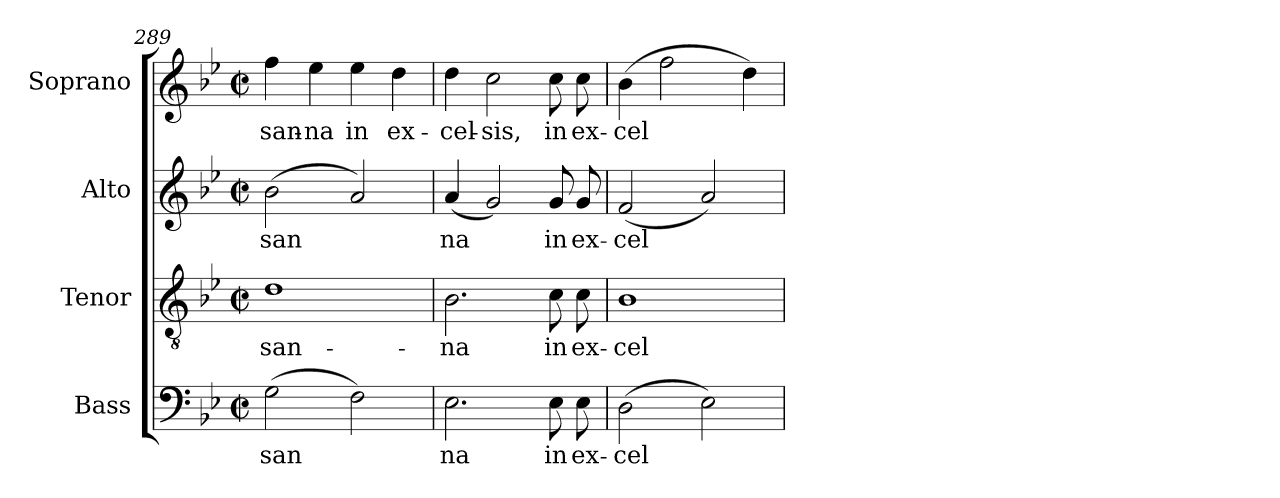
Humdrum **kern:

**kern	**text	**kern	**text	**kern	**text	**kern	**text
*part4	*part4	*part3	*part3	*part2	*part2	*part1	*part1
*staff4	*staff4	*staff3	*staff3	*staff2	*staff2	*staff1	*staff1
*I"Bass	*	*I"Tenor	*	*I"Alto	*	*I"Soprano	*
*I'B.	*	*I'T.	*	*I'A.	*	*I'S.	*
*clefF4	*	*clefGv2	*	*clefG2	*	*clefG2	*
*k[b-e-]	*	*k[b-e-]	*	*k[b-e-]	*	*k[b-e-]	*
*B-:	*	*B-:	*	*B-:	*	*B-:	*
*M2/2	*	*M2/2	*	*M2/2	*	*M2/2	*
*met(c|)	*	*met(c|)	*	*met(c|)	*	*met(c|)	*
=289	=289	=289	=289	=289	=289	=289	=289
!	!LO:LY:b:cj	!	!LO:LY:b:cj	!	!LO:LY:b:cj	!	!LO:LY:b:cj
(>2G\	-san	1d	-san-	(<2b-\	-san	4ff\	-san-
!	!	!	!	!	!	!	!LO:LY:b:cj
.	.	.	.	.	.	4ee-\	-na
!	!LO:LY:b:cj	!	!	!	!LO:LY:b:cj	!	!LO:LY:b:cj
2F\)	.	.	.	2a/)	.	4ee-\	in
!	!	!	!	!	!	!	!LO:LY:b:cj
.	.	.	.	.	.	4dd\	ex-
=290	=290	=290	=290	=290	=290	=290	=290
!	!LO:LY:b:cj	!	!LO:LY:b:cj	!	!LO:LY:b:cj	!	!LO:LY:b:cj
2.E-\	na	2.B-\	-na	(<4a/	na	4dd\	-cel-
!	!	!	!	!	!LO:LY:b:cj	!	!LO:LY:b:cj
.	.	.	.	2g/)	.	2cc\	-sis,
!	!LO:LY:b:cj	!	!LO:LY:b:cj	!	!LO:LY:b:cj	!	!LO:LY:b:cj
8E-\	in	8c\	in	8g/	in	8cc\	in
!	!LO:LY:b:cj	!	!LO:LY:b:cj	!	!LO:LY:b:cj	!	!LO:LY:b:cj
8E-\	ex-	8c\	ex-	8g/	ex-	8cc\	ex-
=291	=291	=291	=291	=291	=291	=291	=291
!	!LO:LY:b:cj	!	!LO:LY:b:cj	!	!LO:LY:b:cj	!	!LO:LY:b:cj
(>2D\	-cel	1B-	-cel-	(<2f/	-cel	(>4b-\	-cel
!	!	!	!	!	!	!	!LO:LY:b:cj
.	.	.	.	.	.	2ff\	.
!	!LO:LY:b:cj	!	!	!	!LO:LY:b:cj	!	!
2E-\)	.	.	.	2a/)	.	.	.
!	!	!	!	!	!	!	!LO:LY:b:cj
.	.	.	.	.	.	4dd\)	.
=	=	=	=	=	=	=	=
*-	*-	*-	*-	*-	*-	*-	*-
